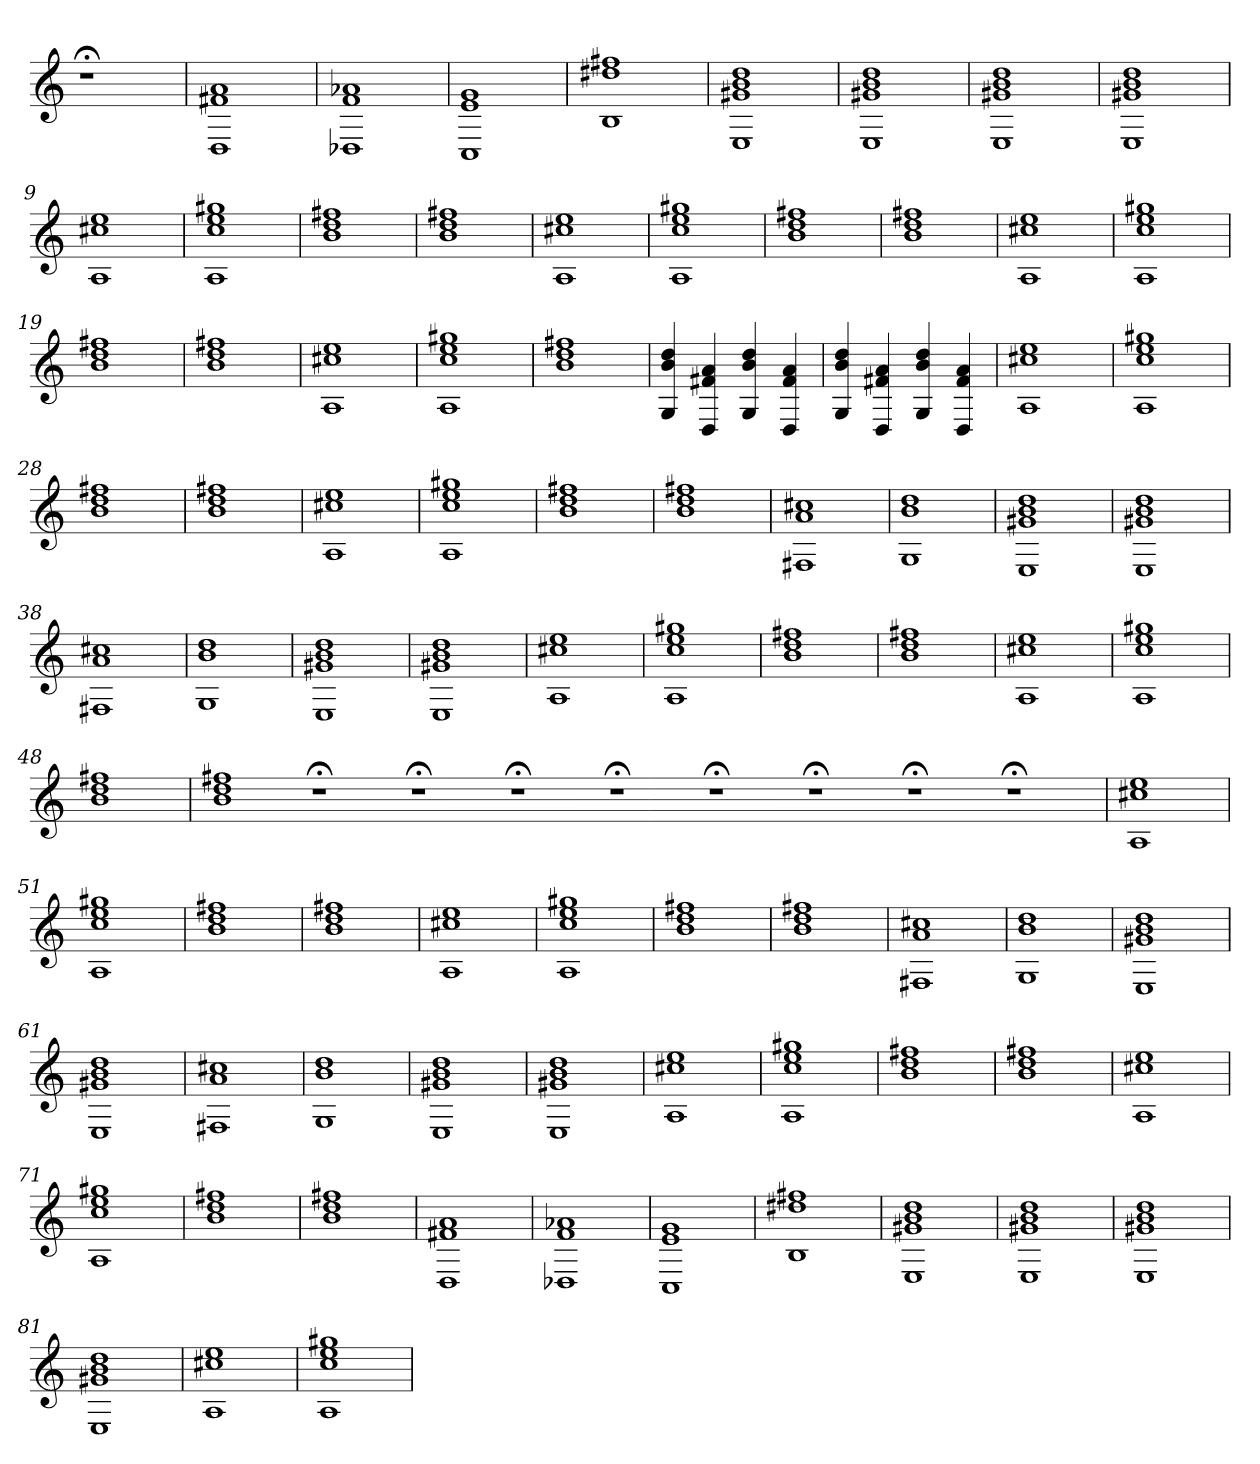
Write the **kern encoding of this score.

**kern
*part1
*staff1
=
1r;<
=1
1D 1f#X 1a
=2
1D-X 1f 1a-X
=3
1C 1e 1g
=4
1B 1dd#X 1ff#X
=5
1E 1g#X 1b 1dd
=6
1E 1g#X 1b 1dd
=7
1E 1g#X 1b 1dd
=8
1E 1g#X 1b 1dd
=9
1A 1cc#X 1ee
=10
1A 1cc 1ee 1gg#X
=11
1b 1dd 1ff#X
=12
1b 1dd 1ff#X
=13
1A 1cc#X 1ee
=14
1A 1cc 1ee 1gg#X
=15
1b 1dd 1ff#X
=16
1b 1dd 1ff#X
=17
1A 1cc#X 1ee
=18
1A 1cc 1ee 1gg#X
=19
1b 1dd 1ff#X
=20
1b 1dd 1ff#X
=21
1A 1cc#X 1ee
=22
1A 1cc 1ee 1gg#X
=23
1b 1dd 1ff#X
=24
4G 4b 4dd
4D 4f#X 4a
4G 4b 4dd
4D 4f# 4a
=25
4G 4b 4dd
4D 4f#X 4a
4G 4b 4dd
4D 4f# 4a
=26
1A 1cc#X 1ee
=27
1A 1cc 1ee 1gg#X
=28
1b 1dd 1ff#X
=29
1b 1dd 1ff#X
=30
1A 1cc#X 1ee
=31
1A 1cc 1ee 1gg#X
=32
1b 1dd 1ff#X
=33
1b 1dd 1ff#X
=34
1F#X 1a 1cc#X
=35
1G 1b 1dd
=36
1E 1g#X 1b 1dd
=37
1E 1g#X 1b 1dd
=38
1F#X 1a 1cc#X
=39
1G 1b 1dd
=40
1E 1g#X 1b 1dd
=41
1E 1g#X 1b 1dd
=42
1A 1cc#X 1ee
=43
1A 1cc 1ee 1gg#X
=44
1b 1dd 1ff#X
=45
1b 1dd 1ff#X
=46
1A 1cc#X 1ee
=47
1A 1cc 1ee 1gg#X
=48
1b 1dd 1ff#X
=49
1b 1dd 1ff#X
1r;<
1r;<
1r;<
1r;<
1r;<
1r;<
1r;<
1r;<
=50
1A 1cc#X 1ee
=51
1A 1cc 1ee 1gg#X
=52
1b 1dd 1ff#X
=53
1b 1dd 1ff#X
=54
1A 1cc#X 1ee
=55
1A 1cc 1ee 1gg#X
=56
1b 1dd 1ff#X
=57
1b 1dd 1ff#X
=58
1F#X 1a 1cc#X
=59
1G 1b 1dd
=60
1E 1g#X 1b 1dd
=61
1E 1g#X 1b 1dd
=62
1F#X 1a 1cc#X
=63
1G 1b 1dd
=64
1E 1g#X 1b 1dd
=65
1E 1g#X 1b 1dd
=66
1A 1cc#X 1ee
=67
1A 1cc 1ee 1gg#X
=68
1b 1dd 1ff#X
=69
1b 1dd 1ff#X
=70
1A 1cc#X 1ee
=71
1A 1cc 1ee 1gg#X
=72
1b 1dd 1ff#X
=73
1b 1dd 1ff#X
=74
1D 1f#X 1a
=75
1D-X 1f 1a-X
=76
1C 1e 1g
=77
1B 1dd#X 1ff#X
=78
1E 1g#X 1b 1dd
=79
1E 1g#X 1b 1dd
=80
1E 1g#X 1b 1dd
=81
1E 1g#X 1b 1dd
=82
1A 1cc#X 1ee
=83
1A 1cc 1ee 1gg#X
=
*-
